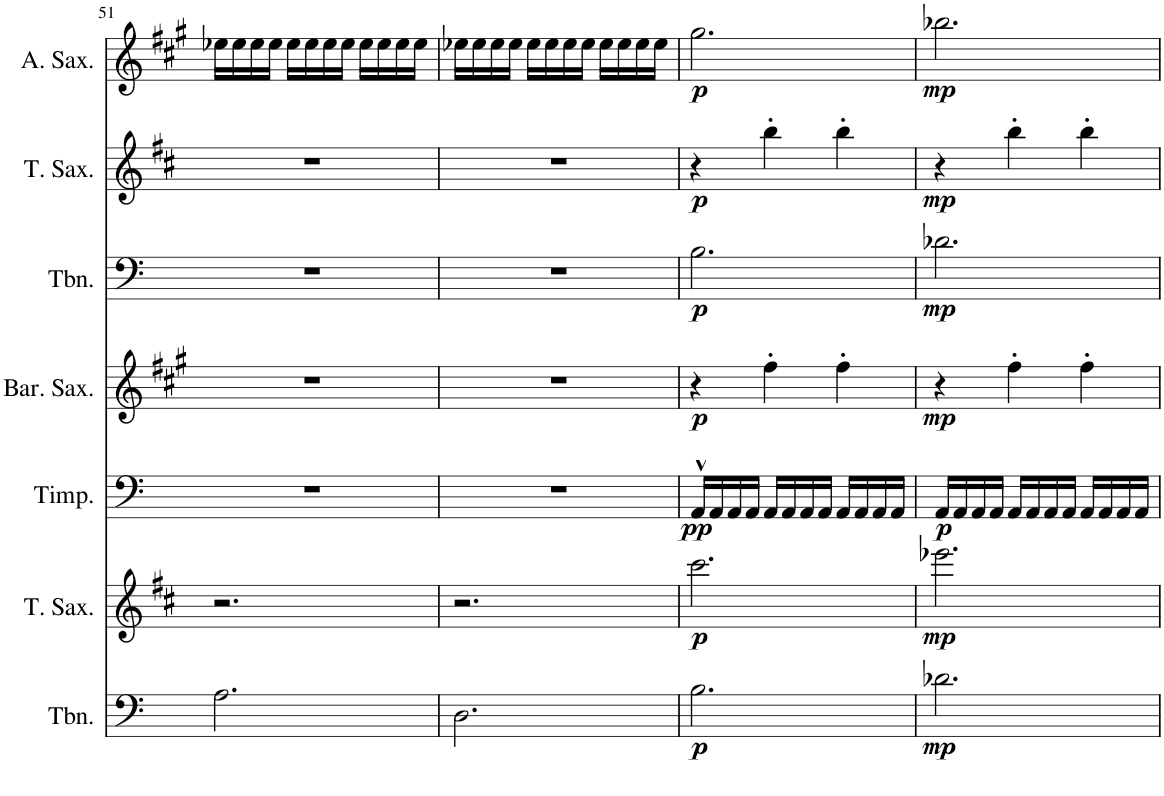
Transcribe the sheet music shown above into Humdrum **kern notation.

**kern	**dynam	**kern	**dynam	**kern	**dynam	**kern	**dynam	**kern	**dynam	**kern	**dynam	**kern	**dynam
*part7	*part7	*part6	*part6	*part5	*part5	*part4	*part4	*part3	*part3	*part2	*part2	*part1	*part1
*staff7	*staff7	*staff6	*staff6	*staff5	*staff5	*staff4	*staff4	*staff3	*staff3	*staff2	*staff2	*staff1	*staff1
*I"Trombone	*	*I"Tenor Saxophone	*	*I"Timpani	*	*I"Baritone Saxophone	*	*I"Trombone	*	*I"Tenor Saxophone	*	*I"Alto Saxophone	*
*I'Tbn.	*	*I'T. Sax.	*	*I'Timp.	*	*I'Bar. Sax.	*	*I'Tbn.	*	*I'T. Sax.	*	*I'A. Sax.	*
!!LO:PB:g=z
*clefF4	*	*clefG2	*	*clefF4	*	*clefG2	*	*clefF4	*	*clefG2	*	*clefG2	*
*	*	*Trd8c14	*	*	*	*Trd12c21	*	*	*	*Trd8c14	*	*Trd5c9	*
*k[]	*	*k[f#c#]	*	*k[]	*	*k[f#c#g#]	*	*k[]	*	*k[f#c#]	*	*k[f#c#g#]	*
*M3/4	*	*M3/4	*	*M3/4	*	*M3/4	*	*M3/4	*	*M3/4	*	*M3/4	*
=51	=51	=51	=51	=51	=51	=51	=51	=51	=51	=51	=51	=51	=51
2.A\	.	2.r	.	2.r	.	2.r	.	2.r	.	2.r	.	16ee-X\LL	.
.	.	.	.	.	.	.	.	.	.	.	.	16ee-\	.
.	.	.	.	.	.	.	.	.	.	.	.	16ee-\	.
.	.	.	.	.	.	.	.	.	.	.	.	16ee-\JJ	.
.	.	.	.	.	.	.	.	.	.	.	.	16ee-\LL	.
.	.	.	.	.	.	.	.	.	.	.	.	16ee-\	.
.	.	.	.	.	.	.	.	.	.	.	.	16ee-\	.
.	.	.	.	.	.	.	.	.	.	.	.	16ee-\JJ	.
.	.	.	.	.	.	.	.	.	.	.	.	16ee-\LL	.
.	.	.	.	.	.	.	.	.	.	.	.	16ee-\	.
.	.	.	.	.	.	.	.	.	.	.	.	16ee-\	.
.	.	.	.	.	.	.	.	.	.	.	.	16ee-\JJ	.
=52	=52	=52	=52	=52	=52	=52	=52	=52	=52	=52	=52	=52	=52
2.D\	.	2.r	.	2.r	.	2.r	.	2.r	.	2.r	.	16ee-X\LL	.
.	.	.	.	.	.	.	.	.	.	.	.	16ee-\	.
.	.	.	.	.	.	.	.	.	.	.	.	16ee-\	.
.	.	.	.	.	.	.	.	.	.	.	.	16ee-\JJ	.
.	.	.	.	.	.	.	.	.	.	.	.	16ee-\LL	.
.	.	.	.	.	.	.	.	.	.	.	.	16ee-\	.
.	.	.	.	.	.	.	.	.	.	.	.	16ee-\	.
.	.	.	.	.	.	.	.	.	.	.	.	16ee-\JJ	.
.	.	.	.	.	.	.	.	.	.	.	.	16ee-\LL	.
.	.	.	.	.	.	.	.	.	.	.	.	16ee-\	.
.	.	.	.	.	.	.	.	.	.	.	.	16ee-\	.
.	.	.	.	.	.	.	.	.	.	.	.	16ee-\JJ	.
=53	=53	=53	=53	=53	=53	=53	=53	=53	=53	=53	=53	=53	=53
!	!LO:DY:b	!	!LO:DY:b	!	!LO:DY:b	!	!LO:DY:b	!	!LO:DY:b	!	!LO:DY:b	!	!LO:DY:b
2.B\	p	2.ccc#\	p	16AA^^/LL	pp	4r	p	2.B\	p	4r	p	2.gg#\	p
.	.	.	.	16AA/	.	.	.	.	.	.	.	.	.
.	.	.	.	16AA/	.	.	.	.	.	.	.	.	.
.	.	.	.	16AA/JJ	.	.	.	.	.	.	.	.	.
.	.	.	.	16AA/LL	.	4ff#'\	.	.	.	4bb'\	.	.	.
.	.	.	.	16AA/	.	.	.	.	.	.	.	.	.
.	.	.	.	16AA/	.	.	.	.	.	.	.	.	.
.	.	.	.	16AA/JJ	.	.	.	.	.	.	.	.	.
.	.	.	.	16AA/LL	.	4ff#'\	.	.	.	4bb'\	.	.	.
.	.	.	.	16AA/	.	.	.	.	.	.	.	.	.
.	.	.	.	16AA/	.	.	.	.	.	.	.	.	.
.	.	.	.	16AA/JJ	.	.	.	.	.	.	.	.	.
=54	=54	=54	=54	=54	=54	=54	=54	=54	=54	=54	=54	=54	=54
!	!LO:DY:b	!	!LO:DY:b	!	!LO:DY:b	!	!LO:DY:b	!	!LO:DY:b	!	!LO:DY:b	!	!LO:DY:b
2.d-X\	mp	2.eee-X\	mp	16AA/LL	p	4r	mp	2.d-X\	mp	4r	mp	2.bb-X\	mp
.	.	.	.	16AA/	.	.	.	.	.	.	.	.	.
.	.	.	.	16AA/	.	.	.	.	.	.	.	.	.
.	.	.	.	16AA/JJ	.	.	.	.	.	.	.	.	.
.	.	.	.	16AA/LL	.	4ff#'\	.	.	.	4bb'\	.	.	.
.	.	.	.	16AA/	.	.	.	.	.	.	.	.	.
.	.	.	.	16AA/	.	.	.	.	.	.	.	.	.
.	.	.	.	16AA/JJ	.	.	.	.	.	.	.	.	.
.	.	.	.	16AA/LL	.	4ff#'\	.	.	.	4bb'\	.	.	.
.	.	.	.	16AA/	.	.	.	.	.	.	.	.	.
.	.	.	.	16AA/	.	.	.	.	.	.	.	.	.
.	.	.	.	16AA/JJ	.	.	.	.	.	.	.	.	.
=	=	=	=	=	=	=	=	=	=	=	=	=	=
*-	*-	*-	*-	*-	*-	*-	*-	*-	*-	*-	*-	*-	*-
